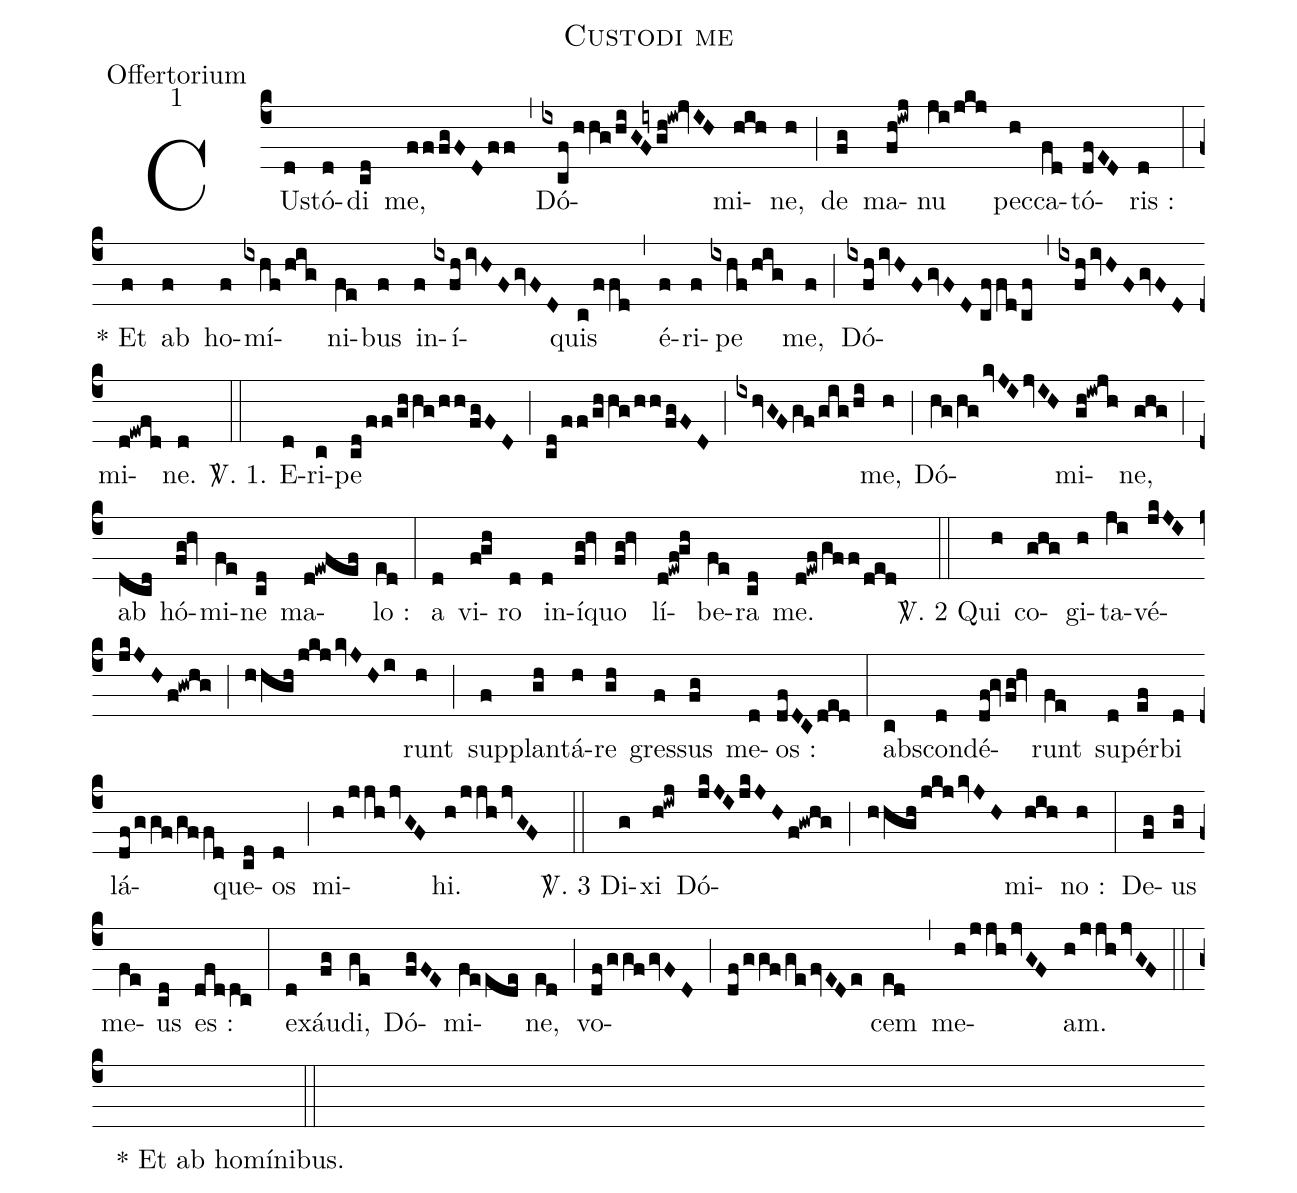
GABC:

name:Custodi me;
office-part:Offertorium;
mode:1;
%%
(c4) CU(d)stó(d)di(cd) me,(fffgFDff) (,) Dó(ixcf/hhg/hiGF/[1]{/[-3]iy}gh!iw!jvIH)mi(hih)ne,(h) (;) de(fg) ma(fh!iwj)nu(ji/jkj) pec(h)ca(fd)tó(dfED)ris :(d) (:) * Et(f) ab(f) ho(f)mí(ixhf/hig)ni(fe)bus(f) in(f)í(ixfhivHFgvFD)quis(c/ffd) (,) é(f)ri(f)pe(ixhf/hig) me,(f) (;) Dó(ixfhivHFgvFD//cffd/cf)(,)(ixfhivHFgvFD)mi(d!ewfd)ne.(d) (::)
<sp>V/</sp>. 1. E(d)ri(c)pe(cd/ff/ghhg/hh/fgFD) (;) (cd/ff/ghhg/hh/fgFD) (;) (ixhvGFgf/gig/hi) me,(h) (;) Dó(hg/hgkvJIjvIH)mi(gh!iwjh)ne,(ghg) (;) ab(dcd) hó(fg!hv)mi(fe)ne(cd) ma(d!ewfef)lo :(ed) (:) a(d) vi(fgh)ro(d) in(d)í(fg!hv)quo(fg!hv) lí(d!ewf!gh)be(fe)ra(cd) me.(d!ewf/gff/ded) (::)
<sp>V/</sp>. 2 Qui(h) co(ghg)gi(h)ta(ji)vé(jkJIjkJHf!gwhg)(;)(hhghjkjkvJHi)runt(h) (;) sup(f)plan(gh)tá(h)re(gh) gres(f)sus(fg) me(d)os :(dfDCded) (:) abs(c)con(d)dé(df!gvfg!hv)runt(fe) su(d)pér(ef)bi(d) lá(df/ggf/gffd)que(cd)os(d) (;) mi(h/jjhjvGF)hi.(h/jjhjvGF) (::)
<sp>V/</sp>. 3 Di(g)xi(h!iwj) Dó(jkJIjkJHf!gwhg)(;)(hhghjkjkvJH)mi(hih)no :(h) (:) De(fg)us(gh) me(fe)us(cd) es :(dfddc) (:) ex(d)áu(fg)di,(ge) Dó(fgFE)mi(feede)ne,(ed) (;) vo(df/ggfgvFD)(;)(df/ggf/gefvEDe)cem(ed) (,) me(h/jjhjvGF)am.(h/jjhjvGF) (::) ()* Et ab homínibus.() (::)
